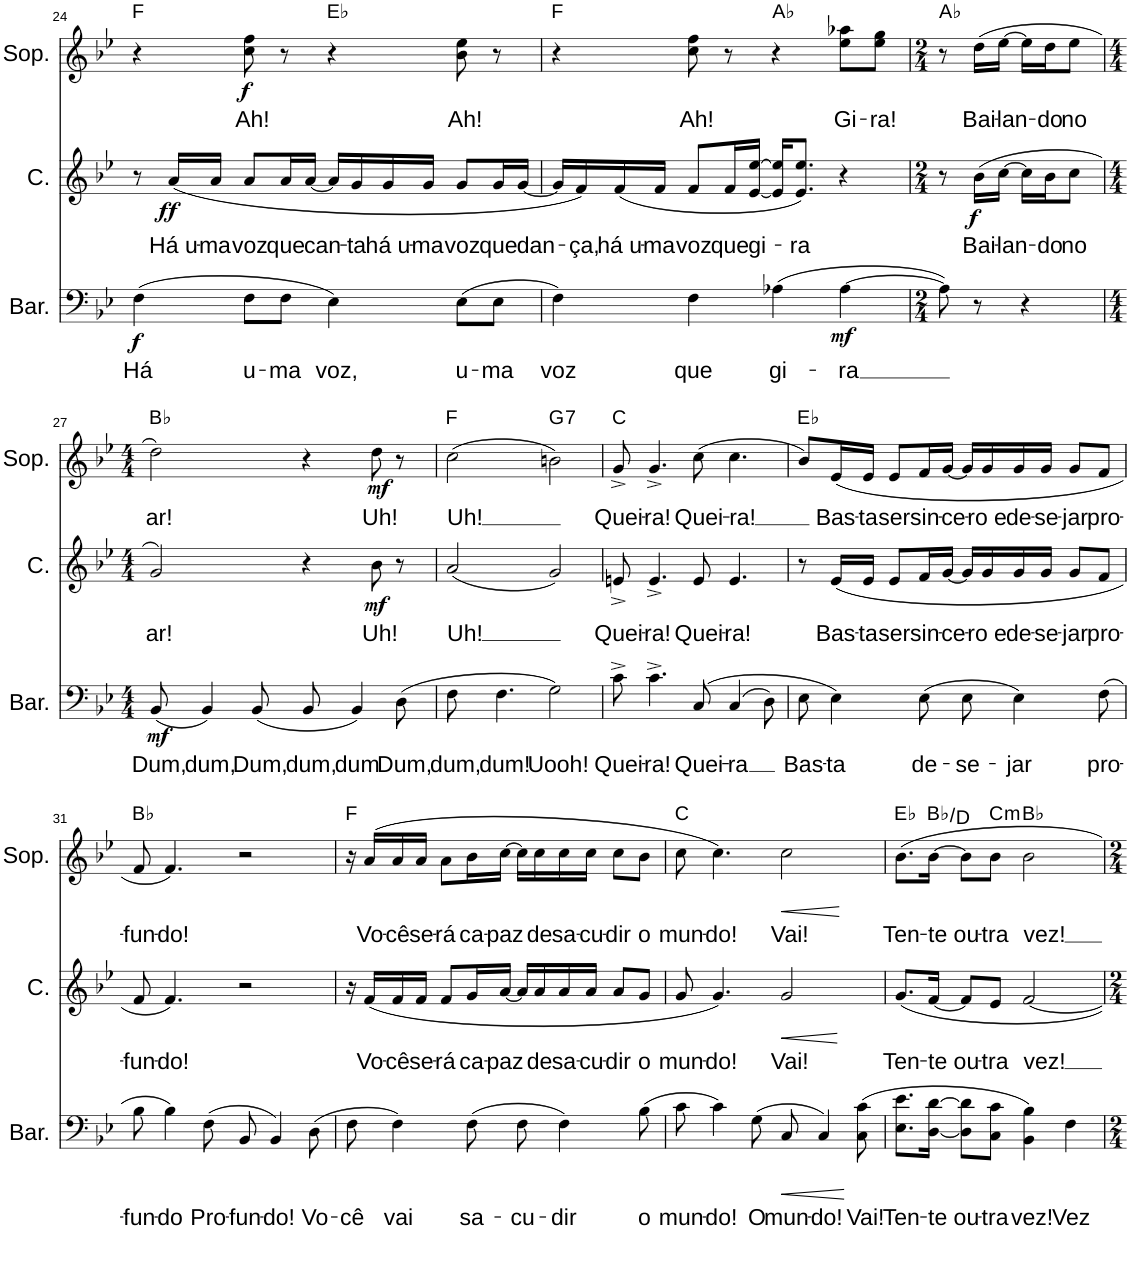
**kern	**text	**dynam	**kern	**text	**dynam	**kern	**text	**dynam	**harte
*part3	*part3	*part3	*part2	*part2	*part2	*part1	*part1	*part1	*part1
*staff3	*staff3	*staff3	*staff2	*staff2	*staff2	*staff1	*staff1	*staff1	*
*I"Barítono	*	*	*I"Contralto	*	*	*I"Soprano	*	*	*
*I'Bar.	*	*	*I'C.	*	*	*I'Sop.	*	*	*
!!LO:PB:g=z
*clefF4	*	*	*clefG2	*	*	*clefG2	*	*	*
*k[b-e-]	*	*	*k[b-e-]	*	*	*k[b-e-]	*	*	*
*M4/4	*	*	*M4/4	*	*	*M4/4	*	*	*
=24	=24	=24	=24	=24	=24	=24	=24	=24	=24
!	!LO:LY:b	!LO:DY:b	!	!	!	!	!	!	!
(4F\	Há	f	8r	.	.	4r	.	.	F:maj
!	!	!	!	!LO:LY:b	!LO:DY:b	!	!	!	!
.	.	.	(16a/LL	Há u-	ff	.	.	.	.
!	!	!	!	!LO:LY:b	!	!	!	!	!
.	.	.	16a/JJ	-ma	.	.	.	.	.
!	!LO:LY:b	!	!	!LO:LY:b	!	!	!LO:LY:b	!LO:DY:b	!
8F\L	u-	.	8a/L	voz	.	8cc\ 8ff\	Ah!	f	.
!	!LO:LY:b	!	!	!LO:LY:b	!	!	!	!	!
8F\J	-ma	.	16a/L	que	.	8r	.	.	.
!	!	!	!	!LO:LY:b	!	!	!	!	!
.	.	.	[16a/JJ	can-	.	.	.	.	.
!	!LO:LY:b	!	!	!	!	!	!	!	!
4E-\)	voz,	.	16a/LL]	.	.	4r	.	.	Eb:maj
!	!	!	!	!LO:LY:b	!	!	!	!	!
.	.	.	16g/	-ta	.	.	.	.	.
!	!	!	!	!LO:LY:b	!	!	!	!	!
.	.	.	16g/	há u-	.	.	.	.	.
!	!	!	!	!LO:LY:b	!	!	!	!	!
.	.	.	16g/JJ	-ma	.	.	.	.	.
!	!LO:LY:b	!	!	!LO:LY:b	!	!	!LO:LY:b	!	!
(8E-\L	u-	.	8g/L	voz	.	8b-\ 8ee-\	Ah!	.	.
!	!LO:LY:b	!	!	!LO:LY:b	!	!	!	!	!
8E-\J	-ma	.	16g/L	que	.	8r	.	.	.
!	!	!	!	!LO:LY:b	!	!	!	!	!
.	.	.	[16g/JJ	dan-	.	.	.	.	.
=25	=25	=25	=25	=25	=25	=25	=25	=25	=25
!	!LO:LY:b	!	!	!	!	!	!	!	!
4F\)	voz	.	16g/LL]	.	.	4r	.	.	F:maj
!	!	!	!	!LO:LY:b	!	!	!	!	!
.	.	.	16f/)	-ça,	.	.	.	.	.
!	!	!	!	!LO:LY:b	!	!	!	!	!
.	.	.	(16f/	há u-	.	.	.	.	.
!	!	!	!	!LO:LY:b	!	!	!	!	!
.	.	.	16f/JJ	-ma	.	.	.	.	.
!	!LO:LY:b	!	!	!LO:LY:b	!	!	!LO:LY:b	!	!
4F\	que	.	8f/L	voz	.	8cc\ 8ff\	Ah!	.	.
!	!	!	!	!LO:LY:b	!	!	!	!	!
.	.	.	16f/L	que	.	8r	.	.	.
!	!	!	!	!LO:LY:b	!	!	!	!	!
.	.	.	[16e-/ [16ee-/JJ	gi-	.	.	.	.	.
!	!LO:LY:b	!	!	!	!	!	!	!	!
(4A-X\	gi-	.	16e-/] 16ee-/]KL	.	.	4r	.	.	Ab:maj
!	!	!	!	!LO:LY:b	!	!	!	!	!
.	.	.	8.e-/ 8.ee-/J)	-ra	.	.	.	.	.
!	!LO:LY:b	!LO:DY:b	!	!	!	!	!LO:LY:b	!	!
[4A-\	-ra	mf	4r	.	.	8ee-\ 8aa-X\L	Gi-	.	.
!	!	!	!	!	!	!	!LO:LY:b	!	!
.	.	.	.	.	.	8ee-\ 8gg\J	-ra!	.	.
=26	=26	=26	=26	=26	=26	=26	=26	=26	=26
*M2/4	*	*	*M2/4	*	*	*M2/4	*	*	*
8A-\])	.	.	8r	.	.	8r	.	.	Ab:maj
!	!	!	!	!LO:LY:b	!LO:DY:b	!	!LO:LY:b	!	!
8r	.	.	(16b-\LL	Bai-	f	(16dd\LL	Bai-	.	.
!	!	!	!	!LO:LY:b	!	!	!LO:LY:b	!	!
.	.	.	[16cc\JJ	-lan-	.	[16ee-\JJ	-lan-	.	.
4r	.	.	16cc\LL]	.	.	16ee-\LL]	.	.	.
!	!	!	!	!LO:LY:b	!	!	!LO:LY:b	!	!
.	.	.	16b-\J	-do	.	16dd\J	-do	.	.
!	!	!	!	!LO:LY:b	!	!	!LO:LY:b	!	!
.	.	.	8cc\J	no	.	8ee-\J	no	.	.
!!LO:LB:g=z
=27	=27	=27	=27	=27	=27	=27	=27	=27	=27
*M4/4	*	*	*M4/4	*	*	*M4/4	*	*	*
!	!LO:LY:b	!LO:DY:b	!	!LO:LY:b	!	!	!LO:LY:b	!	!
(8BB-/	Dum,	mf	2g/)	ar!	.	2dd\)	ar!	.	Bb:maj
!	!LO:LY:b	!	!	!	!	!	!	!	!
4BB-/)	dum,	.	.	.	.	.	.	.	.
!	!LO:LY:b	!	!	!	!	!	!	!	!
(8BB-/	Dum,	.	.	.	.	.	.	.	.
!	!LO:LY:b	!	!	!	!	!	!	!	!
8BB-/	dum,	.	4r	.	.	4r	.	.	.
!	!LO:LY:b	!	!	!	!	!	!	!	!
4BB-/)	dum	.	.	.	.	.	.	.	.
!	!	!	!	!LO:LY:b	!LO:DY:b	!	!LO:LY:b	!LO:DY:b	!
.	.	.	8b-\	Uh!	mf	8dd\	Uh!	mf	.
!	!LO:LY:b	!	!	!	!	!	!	!	!
(8D\	Dum,	.	8r	.	.	8r	.	.	.
=28	=28	=28	=28	=28	=28	=28	=28	=28	=28
!	!LO:LY:b	!	!	!LO:LY:b	!	!	!LO:LY:b	!	!
8F\	dum,	.	(2a/	Uh!	.	(2cc\	Uh!	.	F:maj
!	!LO:LY:b	!	!	!	!	!	!	!	!
4.F\	dum!	.	.	.	.	.	.	.	.
!	!LO:LY:b	!	!	!	!	!	!	!	!LO:H:kt=7
2G\)	Uooh!	.	2g/)	.	.	2bn\)	.	.	G:7
=29	=29	=29	=29	=29	=29	=29	=29	=29	=29
!	!LO:LY:b	!	!	!LO:LY:b	!	!	!LO:LY:b	!	!
8c^\	Quei-	.	8en^/	Quei-	.	8g^/	Quei-	.	C:maj
!	!LO:LY:b	!	!	!LO:LY:b	!	!	!LO:LY:b	!	!
4.c^\	-ra!	.	4.e^/	-ra!	.	4.g^/	-ra!	.	.
!	!LO:LY:b	!	!	!LO:LY:b	!	!	!LO:LY:b	!	!
(8C/	Quei-	.	8e/	Quei-	.	(8cc\	Quei-	.	.
!	!LO:LY:b	!	!	!LO:LY:b	!	!	!LO:LY:b	!	!
(4C/	-ra	.	4.e/	-ra!	.	4.cc\	-ra!	.	.
8D\)	.	.	.	.	.	.	.	.	.
=30	=30	=30	=30	=30	=30	=30	=30	=30	=30
!	!LO:LY:b	!	!	!	!	!	!	!	!
8E-\	Bas-	.	8r	.	.	8b-/L)	.	.	Eb:maj
!	!LO:LY:b	!	!	!LO:LY:b	!	!	!LO:LY:b	!	!
4E-\)	-ta	.	(16e-/LL	Bas-	.	(16e-/L	Bas-	.	.
!	!	!	!	!LO:LY:b	!	!	!LO:LY:b	!	!
.	.	.	16e-/JJ	-ta	.	16e-/JJ	-ta	.	.
!	!	!	!	!LO:LY:b	!	!	!LO:LY:b	!	!
.	.	.	8e-/L	ser	.	8e-/L	ser	.	.
!	!LO:LY:b	!	!	!LO:LY:b	!	!	!LO:LY:b	!	!
(8E-\	de-	.	16f/L	sin-	.	16f/L	sin-	.	.
!	!	!	!	!LO:LY:b	!	!	!LO:LY:b	!	!
.	.	.	[16g/JJ	-ce-	.	[16g/JJ	-ce-	.	.
!	!LO:LY:b	!	!	!	!	!	!	!	!
8E-\	-se-	.	16g/LL]	.	.	16g/LL]	.	.	.
!	!	!	!	!LO:LY:b	!	!	!LO:LY:b	!	!
.	.	.	16g/	-ro e	.	16g/	-ro e	.	.
!	!LO:LY:b	!	!	!LO:LY:b	!	!	!LO:LY:b	!	!
4E-\)	-jar	.	16g/	de-	.	16g/	de-	.	.
!	!	!	!	!LO:LY:b	!	!	!LO:LY:b	!	!
.	.	.	16g/JJ	-se-	.	16g/JJ	-se-	.	.
!	!	!	!	!LO:LY:b	!	!	!LO:LY:b	!	!
.	.	.	8g/L	-jar	.	8g/L	-jar	.	.
!	!LO:LY:b	!	!	!LO:LY:b	!	!	!LO:LY:b	!	!
(8F\	pro-	.	8f/J	pro-	.	8f/J	pro-	.	.
!!LO:LB:g=z
=31	=31	=31	=31	=31	=31	=31	=31	=31	=31
!	!LO:LY:b	!	!	!LO:LY:b	!	!	!LO:LY:b	!	!
8B-\	-fun-	.	8f/	-fun-	.	8f/	-fun-	.	Bb:maj
!	!LO:LY:b	!	!	!LO:LY:b	!	!	!LO:LY:b	!	!
4B-\)	-do	.	4.f/)	-do!	.	4.f/)	-do!	.	.
!	!LO:LY:b	!	!	!	!	!	!	!	!
(8F\	Pro-	.	.	.	.	.	.	.	.
!	!LO:LY:b	!	!	!	!	!	!	!	!
8BB-/	-fun-	.	2r	.	.	2r	.	.	.
!	!LO:LY:b	!	!	!	!	!	!	!	!
4BB-/)	-do!	.	.	.	.	.	.	.	.
!	!LO:LY:b	!	!	!	!	!	!	!	!
(8D\	Vo-	.	.	.	.	.	.	.	.
=32	=32	=32	=32	=32	=32	=32	=32	=32	=32
!	!LO:LY:b	!	!	!	!	!	!	!	!
8F\	-cê	.	16r	.	.	16r	.	.	F:maj
!	!	!	!	!LO:LY:b	!	!	!LO:LY:b	!	!
.	.	.	(16f/LL	Vo-	.	(16a/LL	Vo-	.	.
!	!LO:LY:b	!	!	!LO:LY:b	!	!	!LO:LY:b	!	!
4F\)	vai	.	16f/	-cê	.	16a/	-cê	.	.
!	!	!	!	!LO:LY:b	!	!	!LO:LY:b	!	!
.	.	.	16f/JJ	se-	.	16a/JJ	se-	.	.
!	!	!	!	!LO:LY:b	!	!	!LO:LY:b	!	!
.	.	.	8f/L	-rá	.	8a\L	-rá	.	.
!	!LO:LY:b	!	!	!LO:LY:b	!	!	!LO:LY:b	!	!
(8F\	sa-	.	16g/L	ca-	.	16b-\L	ca-	.	.
!	!	!	!	!LO:LY:b	!	!	!LO:LY:b	!	!
.	.	.	[16a/JJ	-paz	.	[16cc\JJ	-paz	.	.
!	!LO:LY:b	!	!	!	!	!	!	!	!
8F\	-cu-	.	16a/LL]	.	.	16cc\LL]	.	.	.
!	!	!	!	!LO:LY:b	!	!	!LO:LY:b	!	!
.	.	.	16a/	de	.	16cc\	de	.	.
!	!LO:LY:b	!	!	!LO:LY:b	!	!	!LO:LY:b	!	!
4F\)	-dir	.	16a/	sa-	.	16cc\	sa-	.	.
!	!	!	!	!LO:LY:b	!	!	!LO:LY:b	!	!
.	.	.	16a/JJ	-cu-	.	16cc\JJ	-cu-	.	.
!	!	!	!	!LO:LY:b	!	!	!LO:LY:b	!	!
.	.	.	8a/L	-dir	.	8cc\L	-dir	.	.
!	!LO:LY:b	!	!	!LO:LY:b	!	!	!LO:LY:b	!	!
(8B-\	o	.	8g/J	o	.	8b-\J	o	.	.
=33	=33	=33	=33	=33	=33	=33	=33	=33	=33
!	!LO:LY:b	!	!	!LO:LY:b	!	!	!LO:LY:b	!	!
8c\	mun-	.	8g/	mun-	.	8cc\	mun-	.	C:maj
!	!LO:LY:b	!	!	!LO:LY:b	!	!	!LO:LY:b	!	!
4c\)	-do!	.	4.g/)	-do!	.	4.cc\)	-do!	.	.
!	!LO:LY:b	!	!	!	!	!	!	!	!
(8G\	O	.	.	.	.	.	.	.	.
!	!LO:LY:b	!LO:HP:b	!	!LO:LY:b	!LO:HP:b	!	!LO:LY:b	!LO:HP:b	!
8C/	mun-	<	2g/	Vai!	<	2cc\	Vai!	<	.
!	!LO:LY:b	!	!	!	!	!	!	!	!
4C/)	-do!	.	.	.	.	.	.	.	.
!	!LO:LY:b	!	!	!	!	!	!	!	!
(8C\ 8c\	Vai!	.	.	.	.	.	.	.	.
.	.	[	.	.	[	.	.	[	.
=34	=34	=34	=34	=34	=34	=34	=34	=34	=34
!	!LO:LY:b	!	!	!LO:LY:b	!	!	!LO:LY:b	!	!
8.E-\ 8.e-\L	Ten-	.	8.g/L	Ten-	.	8.b-\L	Ten-	.	Eb:maj
!	!LO:LY:b	!	!	!LO:LY:b	!	!	!LO:LY:b	!	!
[16D\ [16d\Jk	-te ou-	.	[16f/Jk	-te ou-	.	[16b-\Jk	-te ou-	.	Bb:maj/3
8D\] 8d\]L	.	.	8f/L]	.	.	8b-\L]	.	.	.
!	!LO:LY:b	!	!	!LO:LY:b	!	!	!LO:LY:b	!	!LO:H:kt=m
8C\ 8c\J	-tra	.	8e-/J	-tra	.	8b-\J	-tra	.	C:min
!	!LO:LY:b	!	!	!LO:LY:b	!	!	!LO:LY:b	!	!
4BB-\ 4B-\)	vez!	.	[2f/	vez!	.	2b-\	vez!	.	Bb:maj
!	!LO:LY:b	!	!	!	!	!	!	!	!
4F\	Vez	.	.	.	.	.	.	.	.
=	=	=	=	=	=	=	=	=	=
*-	*-	*-	*-	*-	*-	*-	*-	*-	*-
